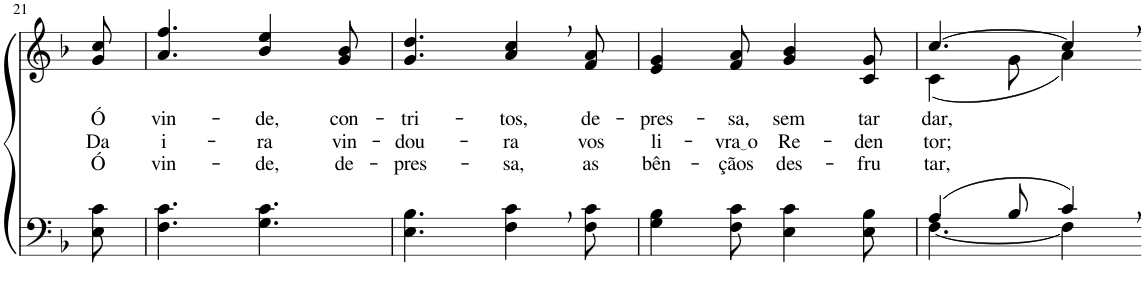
**kern	**kern	**text	**text	**text
*part2	*part1	*part1	*part1	*part1
*staff2	*staff1	*staff1	*staff1	*staff1
*I"Parte III e IV	*I"Parte I e II	*	*	*
!!LO:PB:g=z
*clefF4	*clefG2	*	*	*
*k[b-]	*k[b-]	*	*	*
*M6/8	*M6/8	*	*	*
=21	=21	=21	=21	=21
!	!	!LO:LY:b	!LO:LY:b	!LO:LY:b
8E\ 8c\	8g/ 8cc/	Ó	-Da	Ó
=22	=22	=22	=22	=22
!	!	!LO:LY:b	!LO:LY:b	!LO:LY:b
4.F\ 4.c\	4.a/ 4.ff/	vin-	i-	vin-
!	!	!LO:LY:b	!LO:LY:b	!LO:LY:b
4.G\ 4.c\	4b-/ 4ee/	-de,	-ra	-de,
!	!	!LO:LY:b	!LO:LY:b	!LO:LY:b
.	8g/ 8b-/	con-	vin-	de-
=23	=23	=23	=23	=23
!	!	!LO:LY:b	!LO:LY:b	!LO:LY:b
4.E\ 4.B-\	4.g/ 4.dd/	-tri-	-dou-	-pres-
!	!	!LO:LY:b	!LO:LY:b	!LO:LY:b
4F\, 4c\,	4a/, 4cc/,	-tos,	-ra	-sa,
!	!	!LO:LY:b	!LO:LY:b	!LO:LY:b
8F\ 8c\	8f/ 8a/	de-	vos	as
=24	=24	=24	=24	=24
!	!	!LO:LY:b	!LO:LY:b	!LO:LY:b
4G\ 4B-\	4e/ 4g/	-pres-	li-	bên-
!	!	!LO:LY:b	!LO:LY:b	!LO:LY:b
8F\ 8c\	8f/ 8a/	-sa,	vra o	-çãos
!	!	!LO:LY:b	!LO:LY:b	!LO:LY:b
4E\ 4c\	4g/ 4b-/	sem	Re-	des-
!	!	!LO:LY:b	!LO:LY:b	!LO:LY:b
8E\ 8B-\	8c/ 8g/	tar-	-den-	-fru-
=25	=25	=25	=25	=25
*^	*^	*	*	*
!	!	!	!	!LO:LY:b	!LO:LY:b	!LO:LY:b
(4A/	[4.F\	[4.cc/	(4c\	-dar,	-tor;	-tar,
8B-/	.	.	8g\	.	.	.
4c,/)	4F\]	4cc,/]	4a\)	.	.	.
*v	*v	*	*	*	*	*
*	*v	*v	*	*	*
=-	=-	=-	=-	=-
*-	*-	*-	*-	*-
